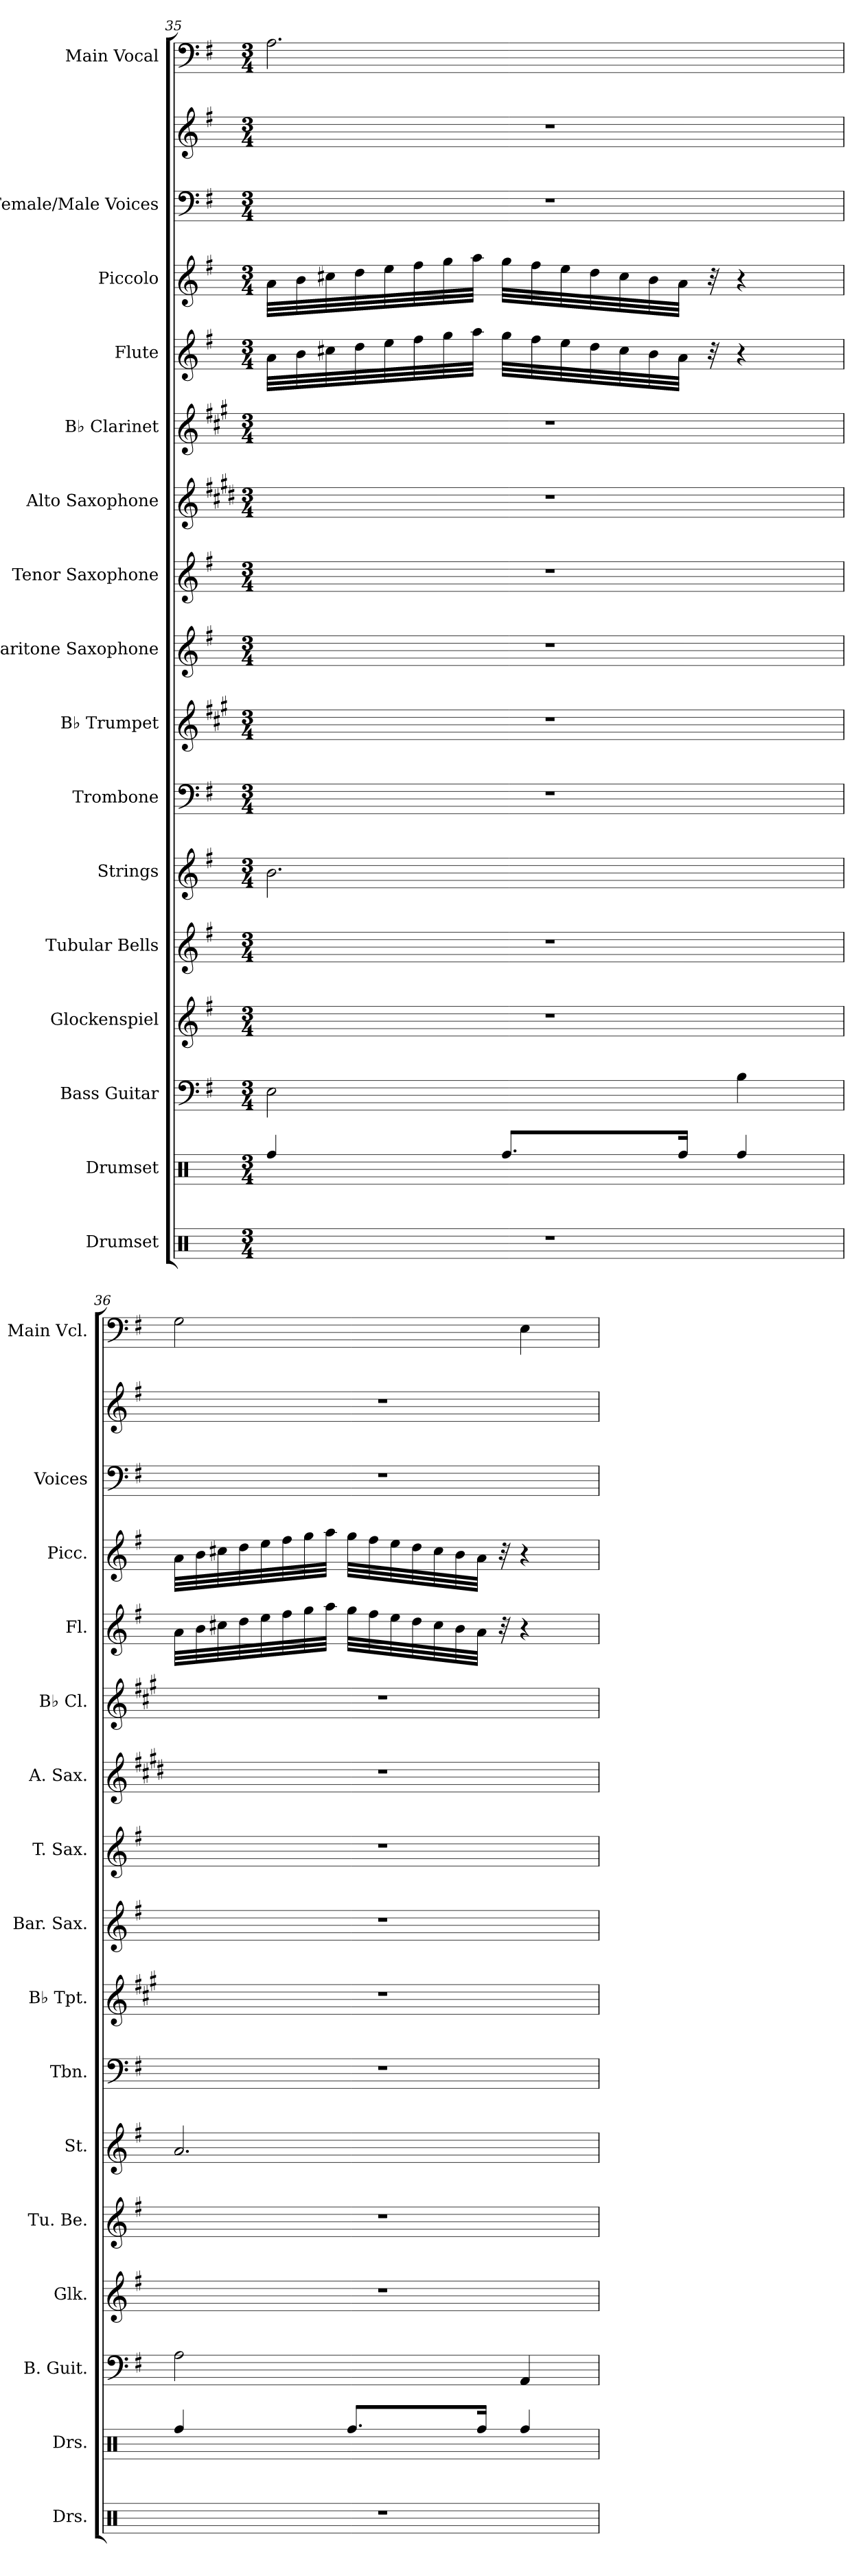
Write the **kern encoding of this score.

**kern	**kern	**kern	**kern	**kern	**kern	**kern	**kern	**kern	**kern	**kern	**kern	**kern	**kern	**kern	**kern	**kern
*part16	*part15	*part14	*part13	*part12	*part11	*part10	*part9	*part8	*part7	*part6	*part5	*part4	*part3	*part2	*part2	*part1
*staff17	*staff16	*staff15	*staff14	*staff13	*staff12	*staff11	*staff10	*staff9	*staff8	*staff7	*staff6	*staff5	*staff4	*staff3	*staff2	*staff1
*I"Drumset	*I"Drumset	*I"Bass Guitar	*I"Glockenspiel	*I"Tubular Bells	*I"Strings	*I"Trombone	*I"B♭ Trumpet	*I"Baritone Saxophone	*I"Tenor Saxophone	*I"Alto Saxophone	*I"B♭ Clarinet	*I"Flute	*I"Piccolo	*I"Female/Male Voices	*	*I"Main Vocal
*I'Drs.	*I'Drs.	*I'B. Guit.	*I'Glk.	*I'Tu. Be.	*I'St.	*I'Tbn.	*I'B♭ Tpt.	*I'Bar. Sax.	*I'T. Sax.	*I'A. Sax.	*I'B♭ Cl.	*I'Fl.	*I'Picc.	*I'Voices	*	*I'Main Vcl.
*clefX	*clefX	*clefF4	*clefG2	*clefG2	*clefG2	*clefF4	*clefG2	*clefG2	*clefG2	*clefG2	*clefG2	*clefG2	*clefG2	*clefF4	*clefG2	*clefF4
*	*	*ITrd7c12	*ITrd-14c-24	*	*	*	*ITrd1c2	*ITrd12c21	*ITrd8c14	*ITrd5c9	*ITrd1c2	*	*ITrd-7c-12	*	*	*
*k[]	*k[]	*k[f#]	*k[f#]	*k[f#]	*k[f#]	*k[f#]	*k[f#]	*k[f#]	*k[f#]	*k[f#]	*k[f#]	*k[f#]	*k[f#]	*k[f#]	*k[f#]	*k[f#]
*M3/4	*M3/4	*M3/4	*M3/4	*M3/4	*M3/4	*M3/4	*M3/4	*M3/4	*M3/4	*M3/4	*M3/4	*M3/4	*M3/4	*M3/4	*M3/4	*M3/4
=35	=35	=35	=35	=35	=35	=35	=35	=35	=35	=35	=35	=35	=35	=35	=35	=35
2.r	4Rff/	2EE\	2.r	2.r	2.b\	2.r	2.r	2.r	2.r	2.r	2.r	32a\LLL	32aa\LLL	2.r	2.r	2.A\
.	.	.	.	.	.	.	.	.	.	.	.	32b\	32bb\	.	.	.
.	.	.	.	.	.	.	.	.	.	.	.	32cc#X\	32ccc#X\	.	.	.
.	.	.	.	.	.	.	.	.	.	.	.	32dd\	32ddd\	.	.	.
.	.	.	.	.	.	.	.	.	.	.	.	32ee\	32eee\	.	.	.
.	.	.	.	.	.	.	.	.	.	.	.	32ff#\	32fff#\	.	.	.
.	.	.	.	.	.	.	.	.	.	.	.	32gg\	32ggg\	.	.	.
.	.	.	.	.	.	.	.	.	.	.	.	32aa\JJJ	32aaa\JJJ	.	.	.
.	8.Rff/L	.	.	.	.	.	.	.	.	.	.	32gg\LLL	32ggg\LLL	.	.	.
.	.	.	.	.	.	.	.	.	.	.	.	32ff#\	32fff#\	.	.	.
.	.	.	.	.	.	.	.	.	.	.	.	32ee\	32eee\	.	.	.
.	.	.	.	.	.	.	.	.	.	.	.	32dd\	32ddd\	.	.	.
.	.	.	.	.	.	.	.	.	.	.	.	32cc#\	32ccc#\	.	.	.
.	.	.	.	.	.	.	.	.	.	.	.	32b\	32bb\	.	.	.
.	16Rff/Jk	.	.	.	.	.	.	.	.	.	.	32a\JJJ	32aa\JJJ	.	.	.
.	.	.	.	.	.	.	.	.	.	.	.	32r	32r	.	.	.
.	4Rff/	4BB\	.	.	.	.	.	.	.	.	.	4r	4r	.	.	.
!!LO:PB:g=z
=36	=36	=36	=36	=36	=36	=36	=36	=36	=36	=36	=36	=36	=36	=36	=36	=36
2.r	4Rff/	2AA\	2.r	2.r	2.a/	2.r	2.r	2.r	2.r	2.r	2.r	32a\LLL	32aa\LLL	2.r	2.r	2G\
.	.	.	.	.	.	.	.	.	.	.	.	32b\	32bb\	.	.	.
.	.	.	.	.	.	.	.	.	.	.	.	32cc#X\	32ccc#X\	.	.	.
.	.	.	.	.	.	.	.	.	.	.	.	32dd\	32ddd\	.	.	.
.	.	.	.	.	.	.	.	.	.	.	.	32ee\	32eee\	.	.	.
.	.	.	.	.	.	.	.	.	.	.	.	32ff#\	32fff#\	.	.	.
.	.	.	.	.	.	.	.	.	.	.	.	32gg\	32ggg\	.	.	.
.	.	.	.	.	.	.	.	.	.	.	.	32aa\JJJ	32aaa\JJJ	.	.	.
.	8.Rff/L	.	.	.	.	.	.	.	.	.	.	32gg\LLL	32ggg\LLL	.	.	.
.	.	.	.	.	.	.	.	.	.	.	.	32ff#\	32fff#\	.	.	.
.	.	.	.	.	.	.	.	.	.	.	.	32ee\	32eee\	.	.	.
.	.	.	.	.	.	.	.	.	.	.	.	32dd\	32ddd\	.	.	.
.	.	.	.	.	.	.	.	.	.	.	.	32cc#\	32ccc#\	.	.	.
.	.	.	.	.	.	.	.	.	.	.	.	32b\	32bb\	.	.	.
.	16Rff/Jk	.	.	.	.	.	.	.	.	.	.	32a\JJJ	32aa\JJJ	.	.	.
.	.	.	.	.	.	.	.	.	.	.	.	32r	32r	.	.	.
.	4Rff/	4AAA/	.	.	.	.	.	.	.	.	.	4r	4r	.	.	4E\
=	=	=	=	=	=	=	=	=	=	=	=	=	=	=	=	=
*-	*-	*-	*-	*-	*-	*-	*-	*-	*-	*-	*-	*-	*-	*-	*-	*-
